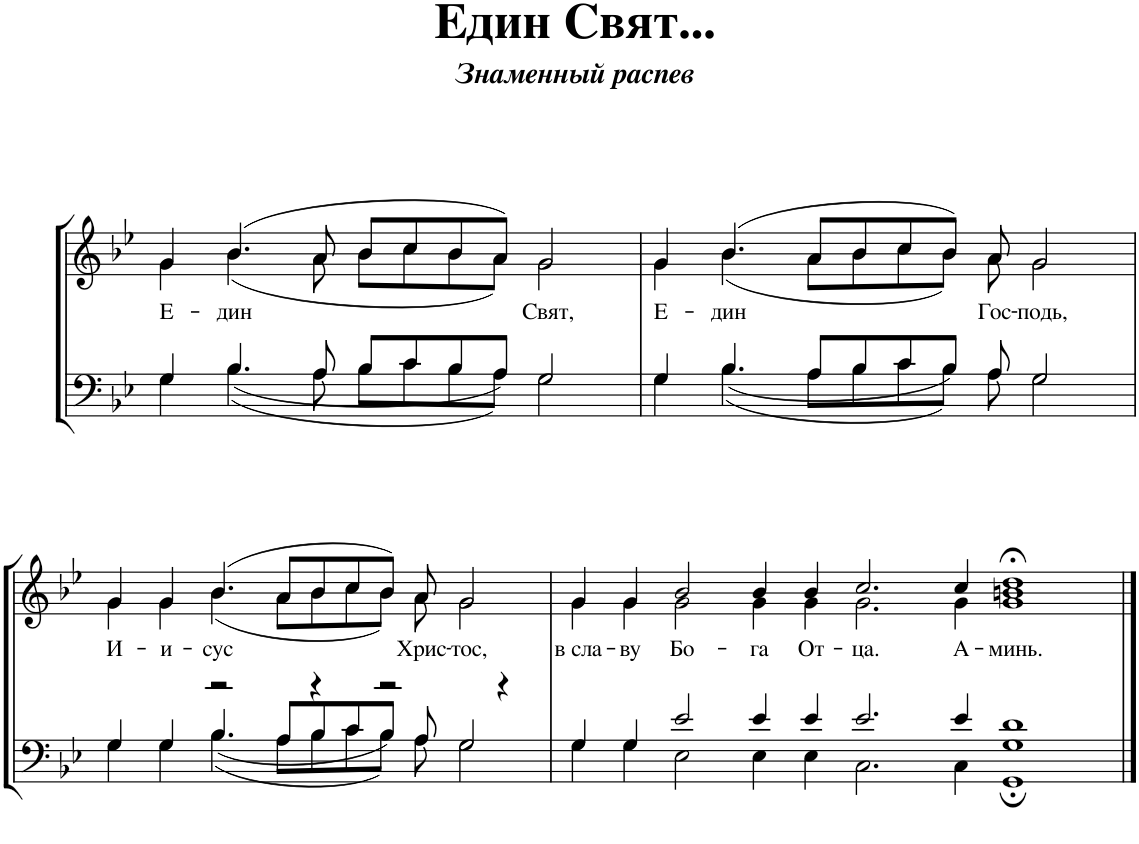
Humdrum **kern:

**kern	**kern	**text
*part1	*part1	*part1
*staff2	*staff1	*staff1
*I"Piano	*	*
*I'Pno.	*	*
*clefF4	*clefG2	*
*k[b-e-]	*k[b-e-]	*
*M63/4	*M63/4	*
=1	=1	=1
*^	*	*
*	*^	*	*
!	!	!	!	!LO:LY:b
*	*	*	*^	*
000ryy	4G/	4G\	4g/	4g\	Е-
!	!	!	!	!	!LO:LY:b
.	4.B-/	4.B-\	(4.b-/	(4.b-\	-дин
.	8A/	8A\	8a/	8a\	.
.	8B-/L	8B-\L	8b-/L	8b-\L	.
.	8c/	8c\	8cc/	8cc\	.
.	8B-/	8B-\	8b-/	8b-\	.
.	8A/J	8A\J	8a/J)	8a\J)	.
!	!	!	!	!	!LO:LY:b
.	2G/	2G\	2g/	2g\	Свят,
.	1%14ryy	1%14ryy	1%14ryy	1%14ryy	.
4%31ryy	.	.	.	.	.
=2	=2	=2	=2	=2	=2
!	!	!	!	!	!LO:LY:b
000ryy	4G/	4G\	4g/	4g\	Е-
!	!	!	!	!	!LO:LY:b
.	4.B-/	4.B-\	(4.b-/	(4.b-\	-дин
.	8A/L	8A\L	8a/L	8a\L	.
.	8B-/	8B-\	8b-/	8b-\	.
.	8c/	8c\	8cc/	8cc\	.
.	8B-/J	8B-\J	8b-/J)	8b-\J)	.
!	!	!	!	!	!LO:LY:b
.	8A/	8A\	8a/	8a\	Гос-
!	!	!	!	!	!LO:LY:b
.	2G/	2G\	2g/	2g\	-подь,
.	1%14ryy	1%14ryy	1%14ryy	1%14ryy	.
4%31ryy	.	.	.	.	.
!!LO:LB:g=z	!!
=3	=3	=3	=3	=3	=3
!	!	!	!	!	!LO:LY:b
2ryy	4G/	4G\	4g/	4g\	И-
!	!	!	!	!	!LO:LY:b
.	4G/	4G\	4g/	4g\	-и-
!	!	!	!	!	!LO:LY:b
2r	4.B-/	4.B-\	(4.b-/	(4.b-\	-сус
.	8A/L	8A\L	8a/L	8a\L	.
4r	8B-/	8B-\	8b-/	8b-\	.
.	8c/	8c\	8cc/	8cc\	.
2r	8B-/J	8B-\J	8b-/J)	8b-\J)	.
!	!	!	!	!	!LO:LY:b
.	8A/	8A\	8a/	8a\	Хрис-
!	!	!	!	!	!LO:LY:b
.	2G/	2G\	2g/	2g\	-тос,
4r	.	.	.	.	.
=4	=4	=4	=4	=4	=4
!	!	!	!	!	!LO:LY:b
000ryy	4G/	4G\	4g/	4g\	в сла-
!	!	!	!	!	!LO:LY:b
.	4G/	4G\	4g/	4g\	-ву
!	!	!	!	!	!LO:LY:b
.	2e-/	2E-\	2b-/	2g\	Бо-
!	!	!	!	!	!LO:LY:b
.	4e-/	4E-\	4b-/	4g\	-га
!	!	!	!	!	!LO:LY:b
.	4e-/	4E-\	4b-/	4g\	От-
!	!	!	!	!	!LO:LY:b
.	2.e-/	2.C\	2.cc/	2.g\	-ца.
!	!	!	!	!	!LO:LY:b
.	4e-/	4C\	4cc/	4g\	А-
!	!	!	!	!	!LO:LY:b
.	1d	1GG; 1G;	1dd;<	1g 1bn	-минь.
.	1ryy	1ryy	000ryy	000ryy	.
.	1ryy	1ryy	.	.	.
.	1ryy	1ryy	.	.	.
.	1ryy	1ryy	.	.	.
.	1ryy	1ryy	.	.	.
4%31ryy	.	.	.	.	.
.	1ryy	1ryy	.	.	.
.	1ryy	1ryy	.	.	.
.	1ryy	1ryy	.	.	.
.	1ryy	1ryy	00ryy	00ryy	.
.	1ryy	1ryy	.	.	.
.	1ryy	1ryy	.	.	.
.	1ryy	1ryy	.	.	.
.	4ryy	4ryy	4ryy	4ryy	.
*v	*v	*v	*	*	*
*	*v	*v	*
==	==	==
*-	*-	*-
